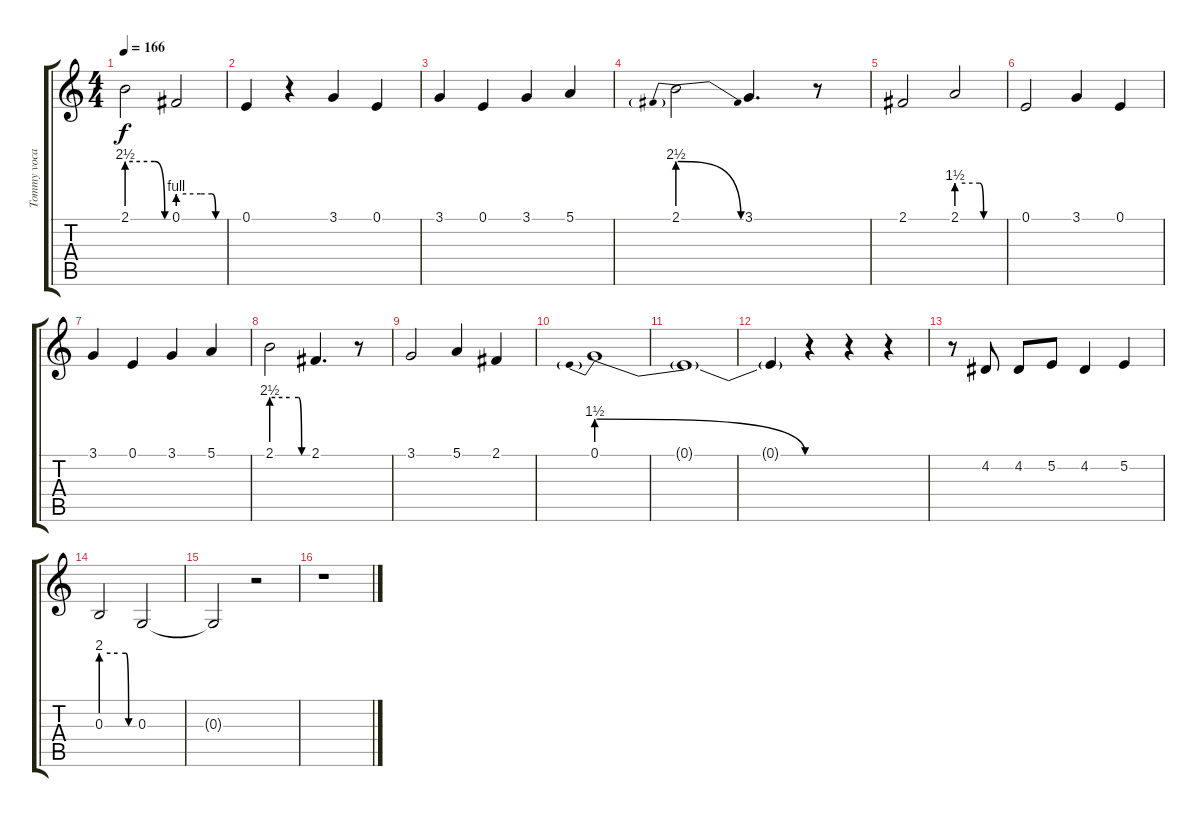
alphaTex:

\track ("Tommy vocal" "Tommy voca") {instrument flute}
\staff {score tabs}
\tuning (E4 B3 G3 D3 A2 E2) {hide}
\ts (4 4)
\tempo 166
\clef g2
\ks c
2.1{be (custom 0 10 40 10 55 0 60 0)}.2{dy f} 0.1{be (custom 0 4 30 4 45 4 50 0 60 0)}.2 |
0.1.4 r.4 3.1.4 0.1.4 |
3.1.4 0.1.4 3.1.4 5.1.4 |
2.1{be (prebendrelease 0 10 60 0)}.2 3.1.4{d} r.8 |
2.1.2 2.1{be (custom 0 6 30 6 35 0 60 0)}.2 |
0.1.2 3.1.4 0.1.4 |
3.1.4 0.1.4 3.1.4 5.1.4 |
2.1{be (custom 0 10 30 10 45 10 50 0 60 0)}.2 2.1.4{d} r.8 |
3.1.2 5.1.4 2.1.4 |
0.1{be (prebendrelease 0 6 60 0)}.1 |
0.1{t}.1 |
0.1{t}.4 r.4 r.4 r.4 |
r.8 4.2.8 4.2.8 5.2.8 4.2.4 5.2.4 |
0.3{be (custom 0 8 30 8 45 8 50 0 60 0)}.2 0.3.2 |
0.3{t}.2 r.2 |
r.1
